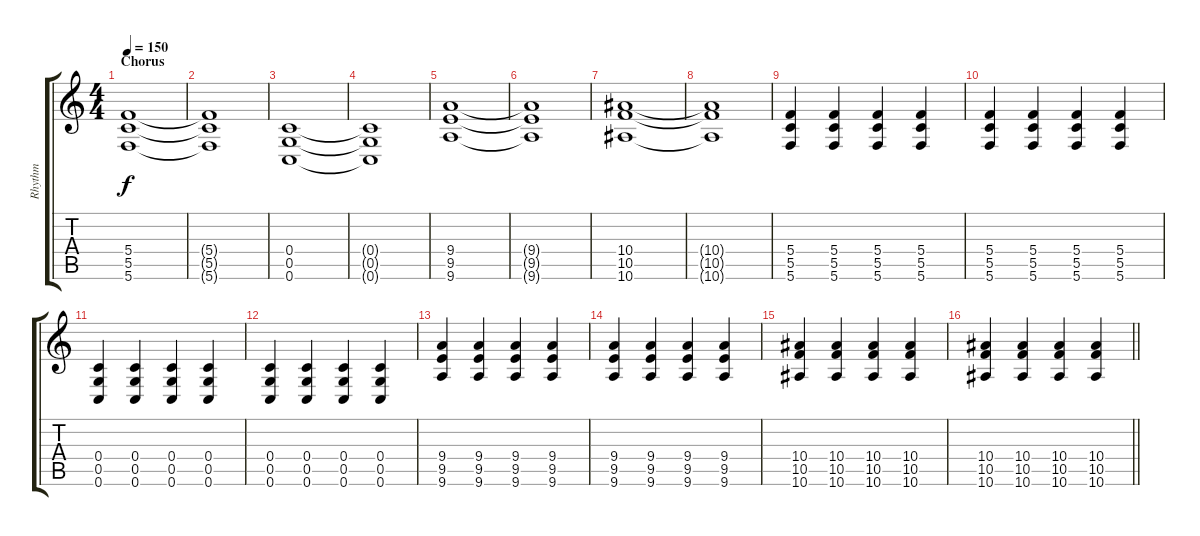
\track ("Rhythm" "Rhythm") {instrument distortionguitar}
\staff {score tabs}
\tuning (D4 A3 F3 C3 G2 C2) {hide}
\ts (4 4)
\section ("" "Chorus")
\tempo 150
\clef g2
\ks c
(5.4 5.5 5.6).1{dy f} |
(5.4{t} 5.5{t} 5.6{t}).1 |
(0.4 0.5 0.6).1 |
(0.4{t} 0.5{t} 0.6{t}).1 |
(9.4 9.5 9.6).1 |
(9.4{t} 9.5{t} 9.6{t}).1 |
(10.4 10.5 10.6).1 |
(10.4{t} 10.5{t} 10.6{t}).1 |
(5.4 5.5 5.6).4 (5.4 5.5 5.6).4 (5.4 5.5 5.6).4 (5.4 5.5 5.6).4 |
(5.4 5.5 5.6).4 (5.4 5.5 5.6).4 (5.4 5.5 5.6).4 (5.4 5.5 5.6).4 |
(0.4 0.5 0.6).4 (0.4 0.5 0.6).4 (0.4 0.5 0.6).4 (0.4 0.5 0.6).4 |
(0.4 0.5 0.6).4 (0.4 0.5 0.6).4 (0.4 0.5 0.6).4 (0.4 0.5 0.6).4 |
(9.4 9.5 9.6).4 (9.4 9.5 9.6).4 (9.4 9.5 9.6).4 (9.4 9.5 9.6).4 |
(9.4 9.5 9.6).4 (9.4 9.5 9.6).4 (9.4 9.5 9.6).4 (9.4 9.5 9.6).4 |
(10.4 10.5 10.6).4 (10.4 10.5 10.6).4 (10.4 10.5 10.6).4 (10.4 10.5 10.6).4 |
\barLineRight lightlight
(10.4 10.5 10.6).4 (10.4 10.5 10.6).4 (10.4 10.5 10.6).4 (10.4 10.5 10.6).4
